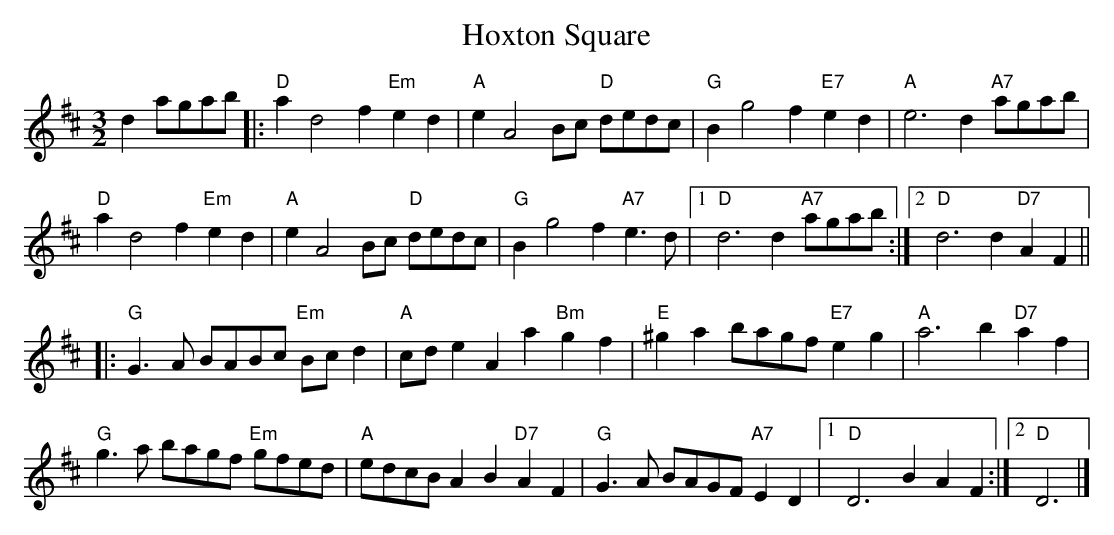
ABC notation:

X:1
T:Hoxton Square
L:1/4
M:3/2
K:D
V:1
d a/g/a/b/ |: "D" a d2 f "Em" e d | "A" e A2 B/c/ "D" d/e/d/c/ | "G" B g2 f "E7" e d |  "A" e3 d "A7" a/g/a/b/ |
"D" a d2 f "Em" e d | "A" e A2 B/c/ "D" d/e/d/c/ | "G" B g2 f "A7" e3/2 d/ |1  "D" d3 d "A7" a/g/a/b/ :|2 "D" d3 d "D7" A F ||
|:"G" G3/2 A/ B/A/B/c/ "Em" B/c/ d | "A" c/d/ e A a "Bm" g f |  "E" ^g a b/a/g/f/ "E7" e g | "A" a3 b "D7" a f |
"G" g3/2 a/ b/a/g/f/ "Em" g/f/e/d/ | "A" e/d/c/B/ A B "D7" A F |  "G" G3/2 A/ B/A/G/F/ "A7" E D |1 "D" D3 B A F :|2 "D" D3 |]
